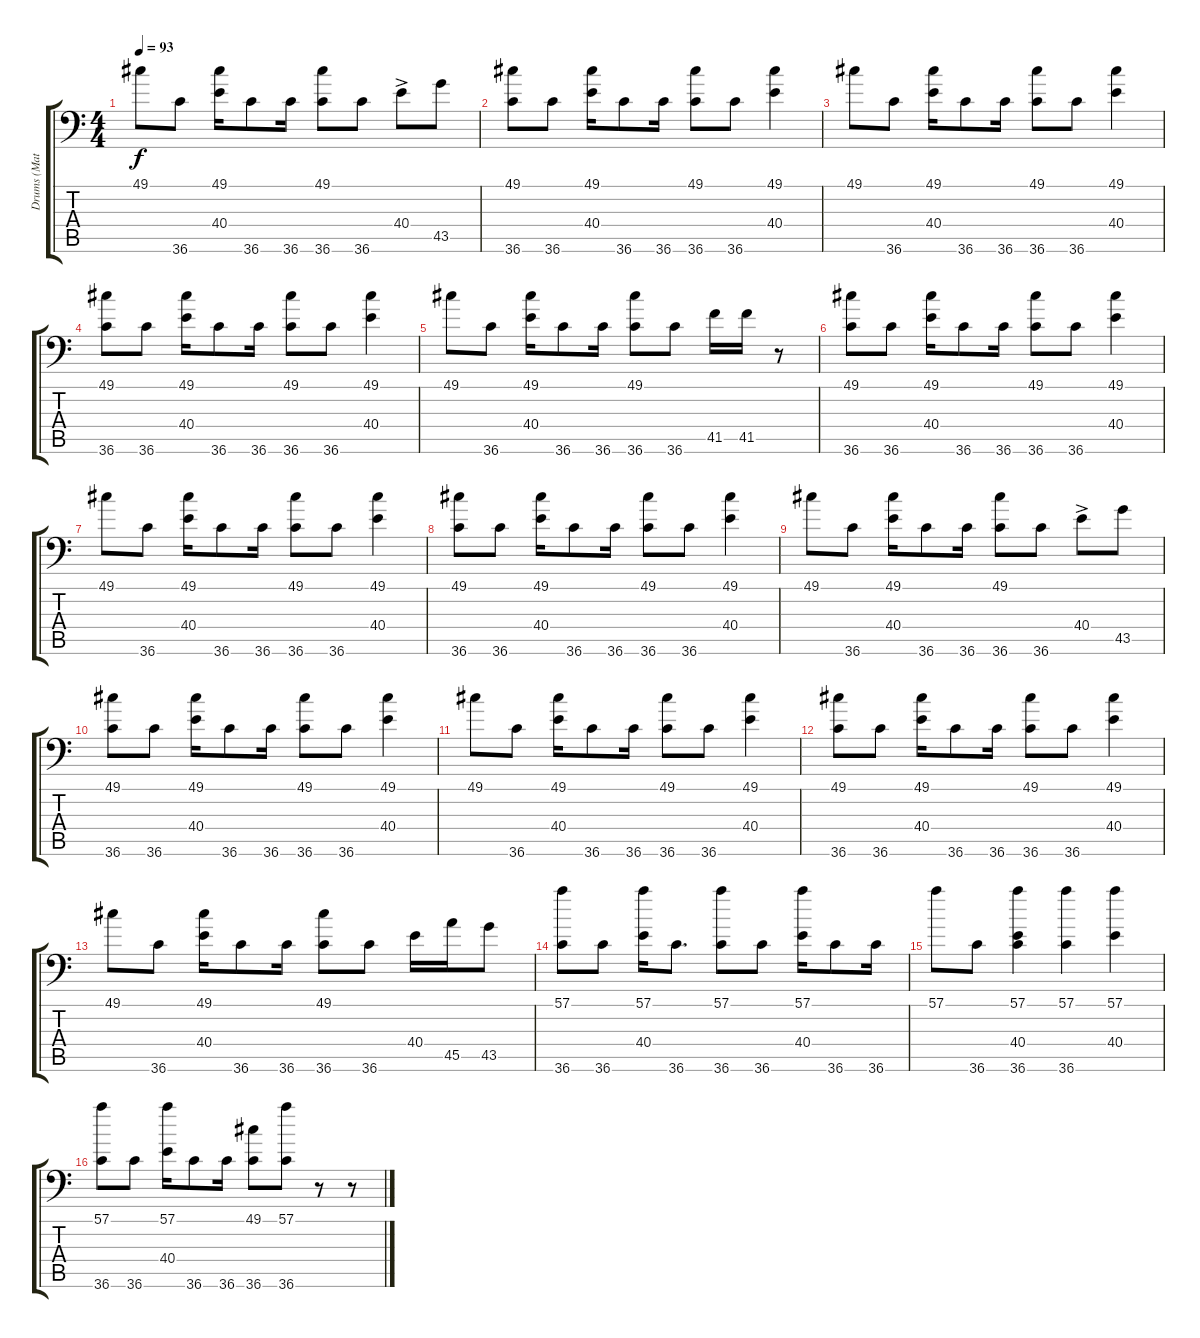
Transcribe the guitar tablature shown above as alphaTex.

\track ("Drums (Matt)" "Drums (Mat") {instrument acousticgrandpiano}
\staff {score tabs}
\tuning (C-1 C-1 C-1 C-1 C-1 C-1) {hide}
\ts (4 4)
\tempo 93
\clef f4
\ks c
49.1.8{dy f} 36.6.8 (49.1 40.4).16 36.6.8 36.6.16 (49.1 36.6).8 36.6.8 40.4{ac}.8 43.5.8 |
(49.1 36.6).8 36.6.8 (49.1 40.4).16 36.6.8 36.6.16 (49.1 36.6).8 36.6.8 (49.1 40.4).4 |
49.1.8 36.6.8 (49.1 40.4).16 36.6.8 36.6.16 (49.1 36.6).8 36.6.8 (49.1 40.4).4 |
(49.1 36.6).8 36.6.8 (49.1 40.4).16 36.6.8 36.6.16 (49.1 36.6).8 36.6.8 (49.1 40.4).4 |
49.1.8 36.6.8 (49.1 40.4).16 36.6.8 36.6.16 (49.1 36.6).8 36.6.8 41.5.16 41.5.16 r.8 |
(49.1 36.6).8 36.6.8 (49.1 40.4).16 36.6.8 36.6.16 (49.1 36.6).8 36.6.8 (49.1 40.4).4 |
49.1.8 36.6.8 (49.1 40.4).16 36.6.8 36.6.16 (49.1 36.6).8 36.6.8 (49.1 40.4).4 |
(49.1 36.6).8 36.6.8 (49.1 40.4).16 36.6.8 36.6.16 (49.1 36.6).8 36.6.8 (49.1 40.4).4 |
49.1.8 36.6.8 (49.1 40.4).16 36.6.8 36.6.16 (49.1 36.6).8 36.6.8 40.4{ac}.8 43.5.8 |
(49.1 36.6).8 36.6.8 (49.1 40.4).16 36.6.8 36.6.16 (49.1 36.6).8 36.6.8 (49.1 40.4).4 |
49.1.8 36.6.8 (49.1 40.4).16 36.6.8 36.6.16 (49.1 36.6).8 36.6.8 (49.1 40.4).4 |
(49.1 36.6).8 36.6.8 (49.1 40.4).16 36.6.8 36.6.16 (49.1 36.6).8 36.6.8 (49.1 40.4).4 |
49.1.8 36.6.8 (49.1 40.4).16 36.6.8 36.6.16 (49.1 36.6).8 36.6.8 40.4.16 45.5.16 43.5.8 |
(57.1 36.6).8 36.6.8 (57.1 40.4).16 36.6.8{d} (57.1 36.6).8 36.6.8 (57.1 40.4).16 36.6.8 36.6.16 |
57.1.8 36.6.8 (57.1 40.4 36.6).4 (57.1 36.6).4 (57.1 40.4).4 |
(57.1 36.6).8 36.6.8 (57.1 40.4).16 36.6.8 36.6.16 (49.1 36.6).8 (57.1 36.6).8 r.8 r.8
